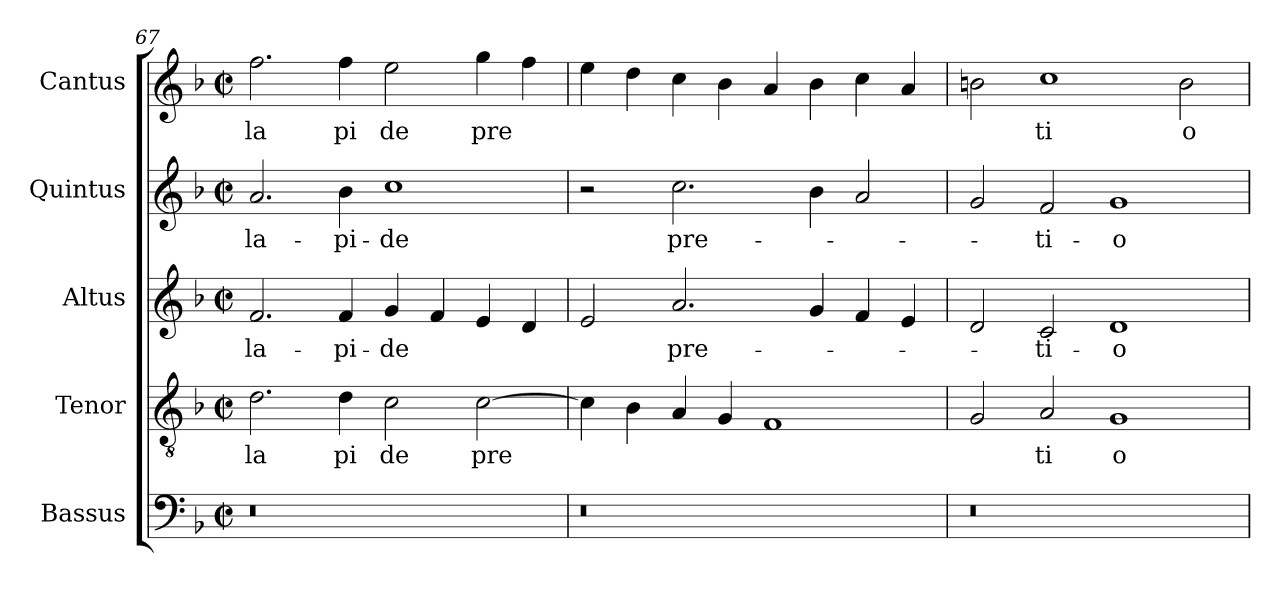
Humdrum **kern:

**kern	**kern	**text	**kern	**text	**kern	**text	**kern	**text
*part5	*part4	*part4	*part3	*part3	*part2	*part2	*part1	*part1
*staff5	*staff4	*staff4	*staff3	*staff3	*staff2	*staff2	*staff1	*staff1
*I"Bassus	*I"Tenor	*	*I"Altus	*	*I"Quintus	*	*I"Cantus	*
*clefF4	*clefGv2	*	*clefG2	*	*clefG2	*	*clefG2	*
*k[b-]	*k[b-]	*	*k[b-]	*	*k[b-]	*	*k[b-]	*
*F:	*F:	*	*F:	*	*F:	*	*F:	*
*M2/2	*M2/2	*	*M2/2	*	*M2/2	*	*M2/2	*
*met(c|)	*met(c|)	*	*met(c|)	*	*met(c|)	*	*met(c|)	*
=67	=67	=67	=67	=67	=67	=67	=67	=67
!	!	!LO:LY:b:cj	!	!LO:LY:b:cj	!	!LO:LY:b:cj	!	!LO:LY:b:cj
0r	2.d\	la	2.f/	la-	2.a/	la-	2.ff\	la
!	!	!LO:LY:b:cj	!	!LO:LY:b:cj	!	!LO:LY:b:cj	!	!LO:LY:b:cj
.	4d\	pi	4f/	-pi-	4b-\	-pi-	4ff\	pi
!	!	!LO:LY:b:cj	!	!LO:LY:b:cj	!	!LO:LY:b:cj	!	!LO:LY:b:cj
.	2c\	de	4g/	-de	1cc	-de	2ee\	de
.	.	.	4f/	.	.	.	.	.
!	!	!LO:LY:b	!	!	!	!	!	!LO:LY:b
.	[>2c\	pre	4e/	.	.	.	4gg\	pre
.	.	.	4d/	.	.	.	4ff\	.
=68	=68	=68	=68	=68	=68	=68	=68	=68
0r	4c\]	.	2e/	.	2r	.	4ee\	.
.	4B-\	.	.	.	.	.	4dd\	.
!	!	!	!	!LO:LY:b	!	!LO:LY:b	!	!
.	4A/	.	2.a/	pre-	2.cc\	pre-	4cc\	.
.	4G/	.	.	.	.	.	4b-\	.
.	1F	.	.	.	.	.	4a/	.
.	.	.	4g/	.	4b-\	.	4b-\	.
.	.	.	4f/	.	2a/	.	4cc\	.
.	.	.	4e/	.	.	.	4a/	.
=69	=69	=69	=69	=69	=69	=69	=69	=69
0r	2G/	.	2d/	.	2g/	.	2b\	.
!	!	!LO:LY:b:cj	!	!LO:LY:b:cj	!	!LO:LY:b:cj	!	!LO:LY:b:cj
.	2A/	ti	2c/	-ti-	2f/	-ti-	1cc	ti
!	!	!LO:LY:b:cj	!	!LO:LY:b:cj	!	!LO:LY:b:cj	!	!
.	1G	o	1d	-o-	1g	-o-	.	.
!	!	!	!	!	!	!	!	!LO:LY:b:cj
.	.	.	.	.	.	.	2b\	o
=	=	=	=	=	=	=	=	=
*-	*-	*-	*-	*-	*-	*-	*-	*-
